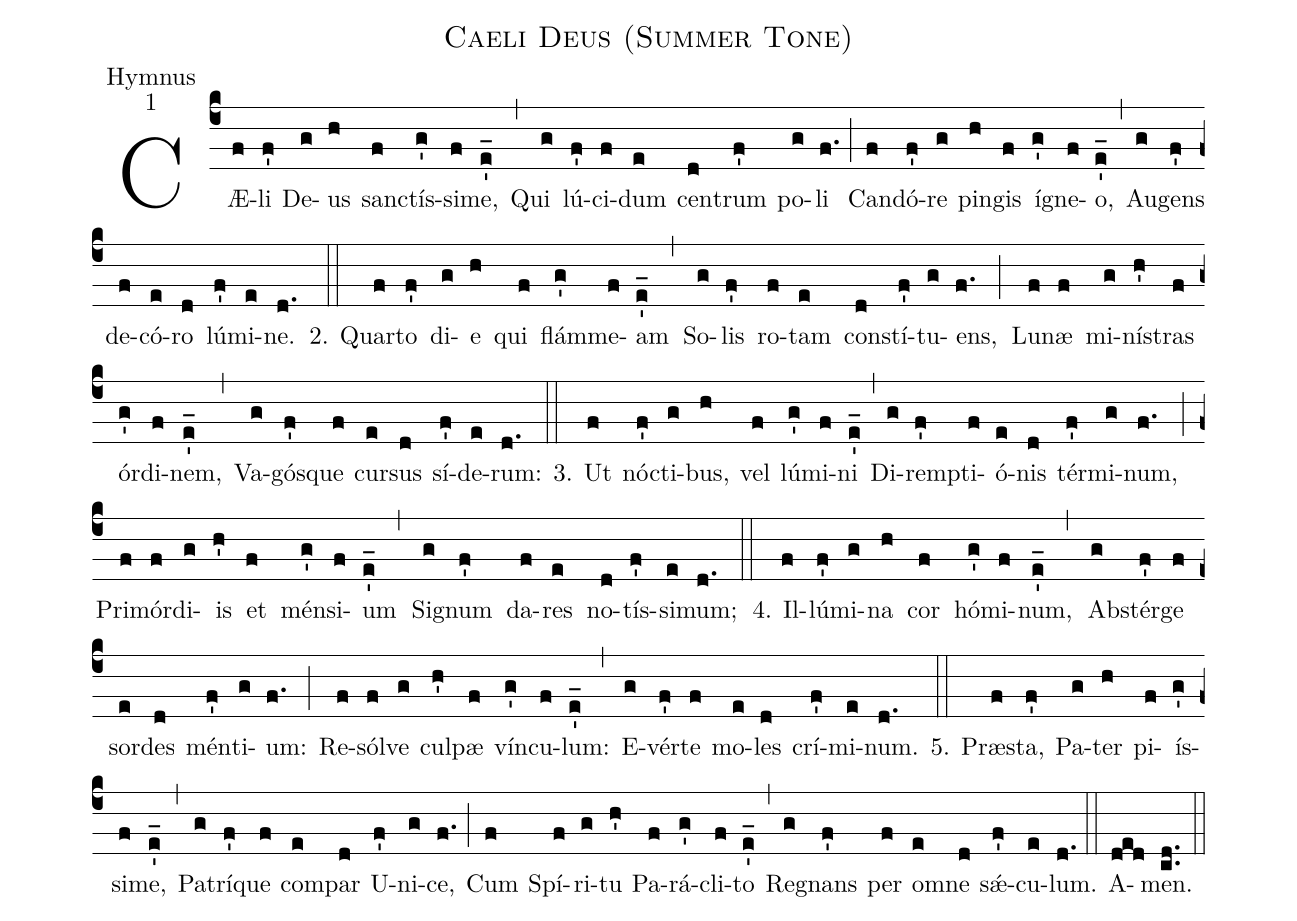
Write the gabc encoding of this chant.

name:Caeli Deus (Summer Tone);
office-part:Hymnus;
mode:1;
%%
(c4)CÆ(f)li(f') De(g)us(h) sanc(f)tís(g')si(f)me,(e'_) (,)Qui(g) lú(f')ci(f)dum(e) cen(d)trum(f') po(g)li(f.) (;)Can(f)dó(f')re(g) pin(h)gis(f) íg(g')ne(f)o,(e'_) (,)Au(g)gens(f') de(f)có(e)ro(d) lú(f')mi(e)ne.(d.) (::)
2. Quar(f)to(f') di(g)e(h) qui(f) flám(g')me(f)am(e'_) (,)
So(g)lis(f') ro(f)tam(e) con(d)stí(f')tu(g)ens,(f.) (;)
Lu(f)næ(f) mi(g)nís(h')tras(f) ór(g')di(f)nem,(e'_) (,)
Va(g)gós(f')que(f) cur(e)sus(d) sí(f')de(e)rum:(d.) (::)

3. Ut(f) nóc(f')ti(g)bus,(h) vel(f) lú(g')mi(f)ni(e'_) (,)
Di(g)remp(f')ti(f)ó(e)nis(d) tér(f')mi(g)num,(f.) (;)
Pri(f)mór(f)di(g)is(h') et(f) mén(g')si(f)um(e'_) (,)
Si(g)gnum(f') da(f)res(e) no(d)tís(f')si(e)mum;(d.) (::)

4. Il(f)lú(f')mi(g)na(h) cor(f) hó(g')mi(f)num,(e'_) (,)
Abs(g)tér(f')ge(f) sor(e)des(d) mén(f')ti(g)um:(f.) (;)
Re(f)sól(f)ve(g) cul(h')pæ(f) vín(g')cu(f)lum:(e'_) (,)
E(g)vér(f')te(f) mo(e)les(d) crí(f')mi(e)num.(d.) (::)

5. Præ(f)sta,(f') Pa(g)ter(h) pi(f)ís(g')si(f)me,(e'_) (,)
Pa(g)trí(f')que(f) com(e)par(d) U(f')ni(g)ce,(f.) (;)
Cum(f) Spí(f)ri(g)tu(h') Pa(f)rá(g')cli(f)to(e'_) (,)
Re(g)gnans(f') per(f) om(e)ne(d) sǽ(f')cu(e)lum.(d.) (::)
A(ded)men.(cd..) (::)
